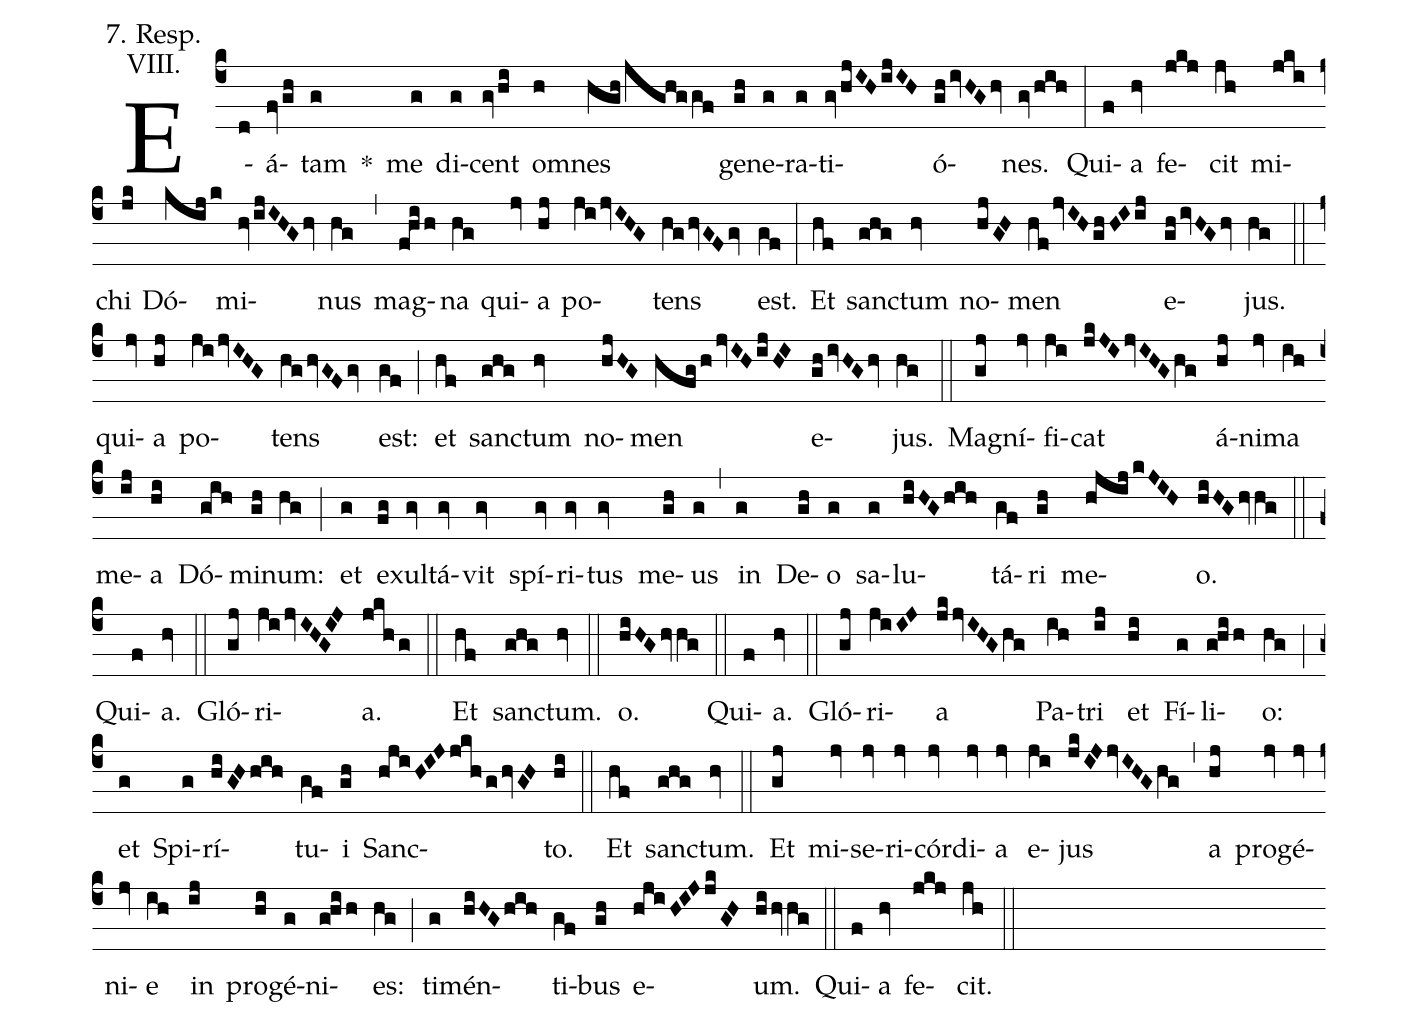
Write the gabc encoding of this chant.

annotation: 7. Resp.;
annotation: VIII.;
%%
(c4)
E(d)á(fvgh)tam(g) *() me(g) di(g)cent(gvhi) om(h)nes(hghjghggf) ge(gh)ne(g)ra(g)ti(gvhjIHijIH)ó(ghivHGhv)nes.(gvhih) (:)
Qui(f)a(hv) fe(jkj)cit(jh) mi(jki)chi(jk) Dó(kijk)mi(hvijIHGhv)nus(hg) (,)
mag(fhih)na(hg) qui(jv)a(hj) po(jijvIHG)tens(hghvGFgv) est.(gf) (:)
Et(hf) sanc(ghg)tum(hv) no(hjGH)men(hfjvIHghHIij) e(ghivHGhv)jus.(hg) (::)

qui(jv)a(hj) po(jijvIHG)tens(hghvGFgv) est:(gf) (;)
et(hf) sanc(ghg)tum(hv) no(hjHG)men(hfghjvIHijHI) e(ghivHGhv)jus.(hg) (::)

Mag(gj)ní(jv)fi(ji)cat(jkJIjvIHGhg) á(hj)ni(jv)ma(ih) me(ij)a(hi) Dó(gih)mi(gh)num:(hg) (;)
et(g) ex(fg)ul(gv)tá(gv)vit(gv) spí(gv)ri(gv)tus(gv) me(gh)us(g) (,)
in(g) De(gh)o(g) sa(g)lu(hiHGhih)tá(gf)ri(gh) me(hjijkJIH)o.(hiHGhvhg) (::)

Qui(f)a.(hv) (::)

Gló(gj)ri(jijvIHGIJ)a.(jkhg) (::)

Et(hf) sanc(ghg)tum.(hv) (::)

o.(hiHGhvhg) (::)

Qui(f)a.(hv) (::)

Gló(gj)ri(jiIJ)a(jkjvIHGhg) Pa(ih)tri(ij) et(hi) Fí(g)li(ghih)o:(hg) (;)
et(g) Spi(g)rí(hiGHhih)tu(gf)i(gh) Sanc(hjiHIJjkhghvGH)to.(hi) (::)

Et(hf) sanc(ghg)tum.(hv) (::)

Et(gj) mi(jv)se(jv)ri(jv)cór(jv)di(jv)a(jv) e(ji)jus(jkIJjvIHGhg) (,)
a(hj) pro(jv)gé(jv)ni(jv)e(ih) in(ij) pro(hi)gé(g)ni(ghih)es:(hg) (;)
ti(g)mén(hiHGhih)ti(gf)bus(gh) e(hjiHIJjkGH)um.(hihvhg) (::)

Qui(f)a(hv) fe(jkj)cit.(jh) (::)
